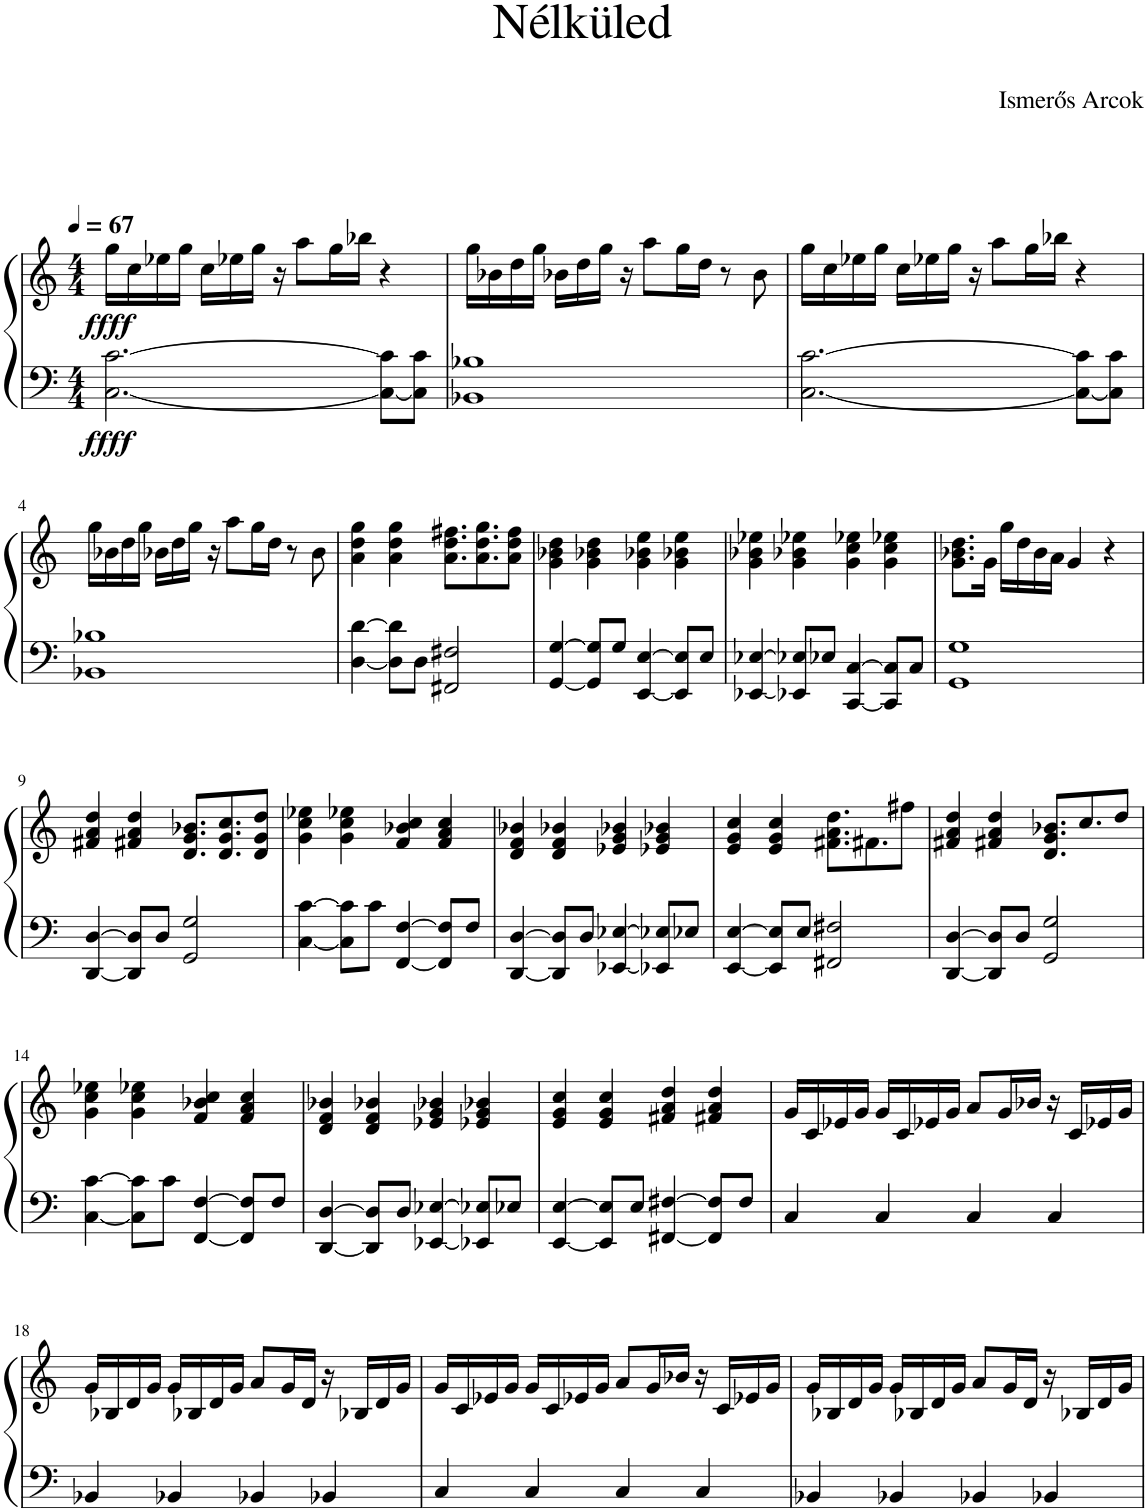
**kern	**kern	**dynam
*part1	*part1	*part1
*staff2	*staff1	*staff1/2
*I"Piano	*	*
*I'Pno.	*	*
*clefF4	*clefG2	*
*k[]	*k[]	*
*M4/4	*M4/4	*
*MM67	*MM67	*
=1	=1	=1
!	!	!LO:DY:b=2
!	!	!LO:DY:n=1:b
[2.C\ [2.c\	16gg\LL	ffff ffff
.	16cc\	.
.	16ee-X\	.
.	16gg\JJ	.
.	16cc\LL	.
.	16ee-X\	.
.	16gg\JJ	.
.	16r	.
.	8aa\L	.
.	16gg\L	.
.	16bb-X\JJ	.
8C\_ 8c\]L	4r	.
8C\] 8c\J	.	.
=2	=2	=2
1BB-X 1B-X	16gg\LL	.
.	16b-X\	.
.	16dd\	.
.	16gg\JJ	.
.	16b-X\LL	.
.	16dd\	.
.	16gg\JJ	.
.	16r	.
.	8aa\L	.
.	16gg\L	.
.	16dd\JJ	.
.	8r	.
.	8b-\	.
=3	=3	=3
[2.C\ [2.c\	16gg\LL	.
.	16cc\	.
.	16ee-X\	.
.	16gg\JJ	.
.	16cc\LL	.
.	16ee-X\	.
.	16gg\JJ	.
.	16r	.
.	8aa\L	.
.	16gg\L	.
.	16bb-X\JJ	.
8C\_ 8c\]L	4r	.
8C\] 8c\J	.	.
!!LO:LB:g=z
=4	=4	=4
1BB-X 1B-X	16gg\LL	.
.	16b-X\	.
.	16dd\	.
.	16gg\JJ	.
.	16b-X\LL	.
.	16dd\	.
.	16gg\JJ	.
.	16r	.
.	8aa\L	.
.	16gg\L	.
.	16dd\JJ	.
.	8r	.
.	8b-\	.
=5	=5	=5
[4D\ [4d\	4a\ 4dd\ 4gg\	.
8D\] 8d\]L	4a\ 4dd\ 4gg\	.
8D\J	.	.
2FF#X/ 2F#X/	8.a\ 8.dd\ 8.ff#X\L	.
.	8.a\ 8.dd\ 8.gg\	.
.	8a\ 8dd\ 8ff#\J	.
=6	=6	=6
[4GG/ [4G/	4g\ 4b-X\ 4dd\	.
8GG/] 8G/]L	4g\ 4b-X\ 4dd\	.
8G/J	.	.
[4EE/ [4E/	4g\ 4b-X\ 4ee\	.
8EE/] 8E/]L	4g\ 4b-X\ 4ee\	.
8E/J	.	.
=7	=7	=7
[4EE-X/ [4E-X/	4g\ 4b-X\ 4ee-X\	.
8EE-X/] 8E-X/]L	4g\ 4b-X\ 4ee-X\	.
8E-X/J	.	.
[4CC/ [4C/	4g\ 4cc\ 4ee-X\	.
8CC/] 8C/]L	4g\ 4cc\ 4ee-X\	.
8C/J	.	.
=8	=8	=8
1GG 1G	8.g\ 8.b-X\ 8.dd\L	.
.	16g\Jk	.
.	16gg\LL	.
.	16dd\	.
.	16b-\	.
.	16a\JJ	.
.	4g/	.
.	4r	.
!!LO:LB:g=z
=9	=9	=9
[4DD/ [4D/	4f#X/ 4a/ 4dd/	.
8DD/] 8D/]L	4f#X/ 4a/ 4dd/	.
8D/J	.	.
2GG/ 2G/	8.d/ 8.g/ 8.b-X/L	.
.	8.d/ 8.g/ 8.cc/	.
.	8d/ 8g/ 8dd/J	.
=10	=10	=10
[4C\ [4c\	4g\ 4cc\ 4ee-X\	.
8C\] 8c\]L	4g\ 4cc\ 4ee-X\	.
8c\J	.	.
[4FF/ [4F/	4f/ 4b-X/ 4cc/	.
8FF/] 8F/]L	4f/ 4a/ 4cc/	.
8F/J	.	.
=11	=11	=11
[4DD/ [4D/	4d/ 4f/ 4b-X/	.
8DD/] 8D/]L	4d/ 4f/ 4b-X/	.
8D/J	.	.
[4EE-X/ [4E-X/	4e-X/ 4g/ 4b-X/	.
8EE-X/] 8E-X/]L	4e-X/ 4g/ 4b-X/	.
8E-X/J	.	.
=12	=12	=12
[4EE/ [4E/	4e/ 4g/ 4cc/	.
8EE/] 8E/]L	4e/ 4g/ 4cc/	.
8E/J	.	.
2FF#X/ 2F#X/	8.f#X\ 8.a\ 8.dd\L	.
.	8.f#X\	.
.	8ff#X\J	.
=13	=13	=13
[4DD/ [4D/	4f#X/ 4a/ 4dd/	.
8DD/] 8D/]L	4f#X/ 4a/ 4dd/	.
8D/J	.	.
2GG/ 2G/	8.d/ 8.g/ 8.b-X/L	.
.	8.cc/	.
.	8dd/J	.
!!LO:LB:g=z
=14	=14	=14
[4C\ [4c\	4g\ 4cc\ 4ee-X\	.
8C\] 8c\]L	4g\ 4cc\ 4ee-X\	.
8c\J	.	.
[4FF/ [4F/	4f/ 4b-X/ 4cc/	.
8FF/] 8F/]L	4f/ 4a/ 4cc/	.
8F/J	.	.
=15	=15	=15
[4DD/ [4D/	4d/ 4f/ 4b-X/	.
8DD/] 8D/]L	4d/ 4f/ 4b-X/	.
8D/J	.	.
[4EE-X/ [4E-X/	4e-X/ 4g/ 4b-X/	.
8EE-X/] 8E-X/]L	4e-X/ 4g/ 4b-X/	.
8E-X/J	.	.
=16	=16	=16
[4EE/ [4E/	4e/ 4g/ 4cc/	.
8EE/] 8E/]L	4e/ 4g/ 4cc/	.
8E/J	.	.
[4FF#X/ [4F#X/	4f#X/ 4a/ 4dd/	.
8FF#/] 8F#/]L	4f#X/ 4a/ 4dd/	.
8F#/J	.	.
=17	=17	=17
4C/	16g/LL	.
.	16c/	.
.	16e-X/	.
.	16g/JJ	.
4C/	16g/LL	.
.	16c/	.
.	16e-X/	.
.	16g/JJ	.
4C/	8a/L	.
.	16g/L	.
.	16b-X/JJ	.
4C/	16r	.
.	16c/LL	.
.	16e-X/	.
.	16g/JJ	.
!!LO:LB:g=z
=18	=18	=18
4BB-X/	16g/LL	.
.	16B-X/	.
.	16d/	.
.	16g/JJ	.
4BB-X/	16g/LL	.
.	16B-X/	.
.	16d/	.
.	16g/JJ	.
4BB-X/	8a/L	.
.	16g/L	.
.	16d/JJ	.
4BB-X/	16r	.
.	16B-X/LL	.
.	16d/	.
.	16g/JJ	.
=19	=19	=19
4C/	16g/LL	.
.	16c/	.
.	16e-X/	.
.	16g/JJ	.
4C/	16g/LL	.
.	16c/	.
.	16e-X/	.
.	16g/JJ	.
4C/	8a/L	.
.	16g/L	.
.	16b-X/JJ	.
4C/	16r	.
.	16c/LL	.
.	16e-X/	.
.	16g/JJ	.
=20	=20	=20
4BB-X/	16g/LL	.
.	16B-X/	.
.	16d/	.
.	16g/JJ	.
4BB-X/	16g/LL	.
.	16B-X/	.
.	16d/	.
.	16g/JJ	.
4BB-X/	8a/L	.
.	16g/L	.
.	16d/JJ	.
4BB-X/	16r	.
.	16B-X/LL	.
.	16d/	.
.	16g/JJ	.
=	=	=
*-	*-	*-
